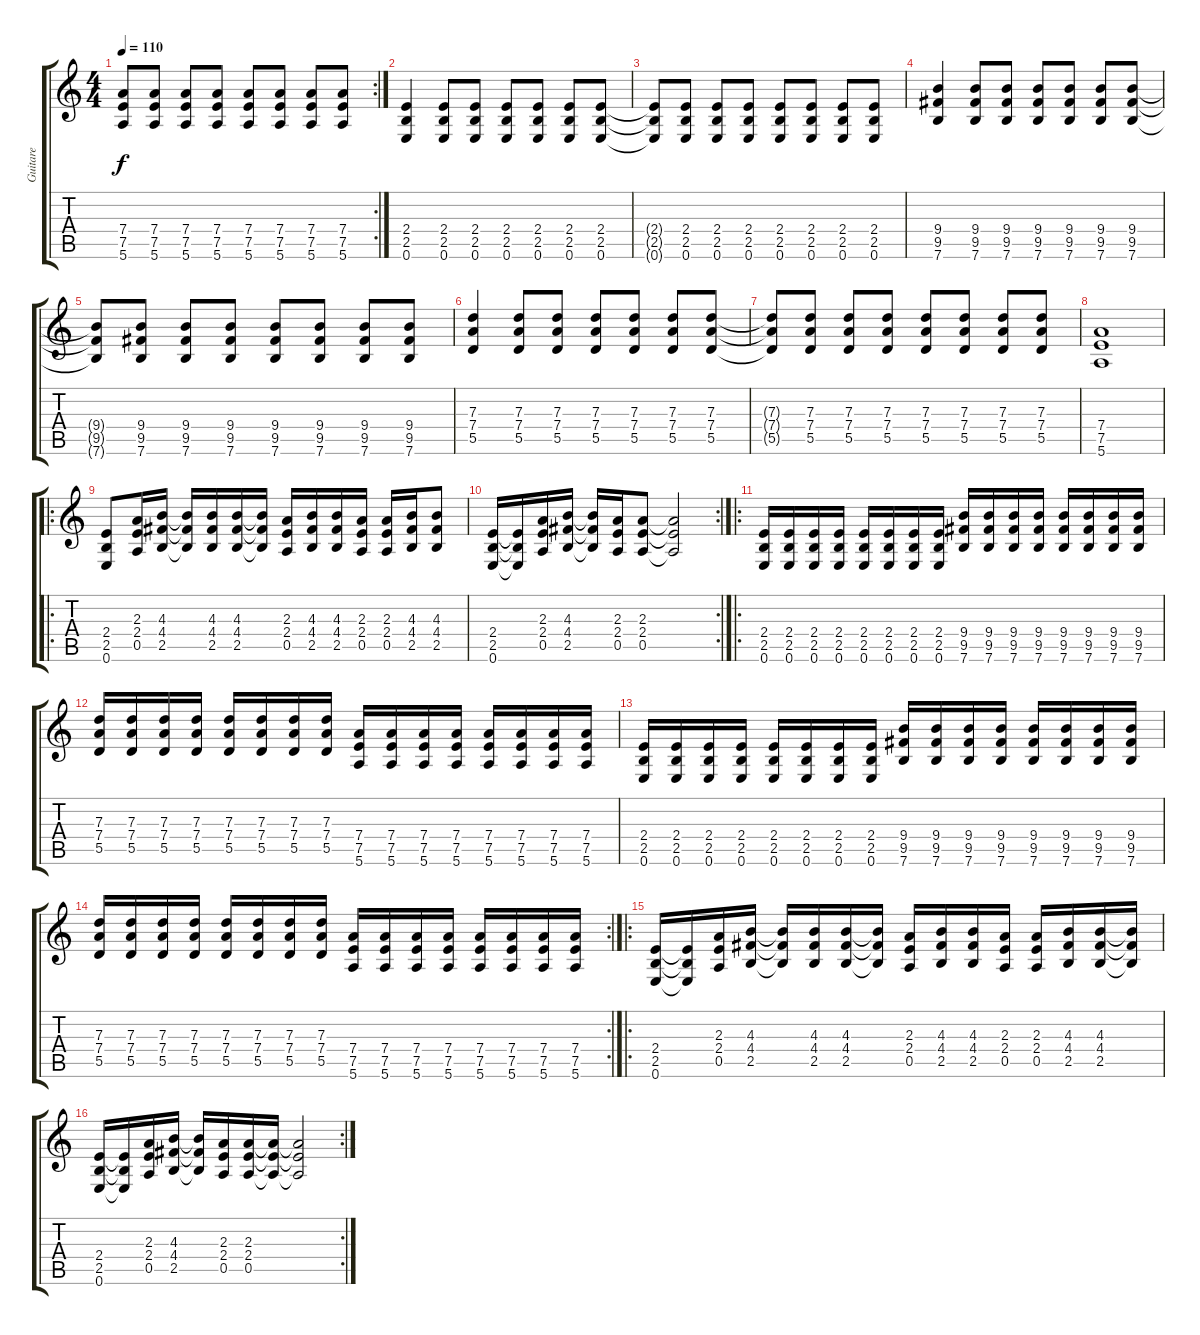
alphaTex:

\track ("Guitare" "Guitare") {instrument distortionguitar}
\staff {score tabs}
\tuning (E4 B3 G3 D3 A2 E2) {hide}
\rc 2
\ts (4 4)
\tempo 110
\clef g2
\ks c
(7.4{t} 7.5{t} 5.6{t}).8{dy f} (7.4 7.5 5.6).8 (7.4 7.5 5.6).8 (7.4 7.5 5.6).8 (7.4 7.5 5.6).8 (7.4 7.5 5.6).8 (7.4 7.5 5.6).8 (7.4 7.5 5.6).8 |
(2.4 2.5 0.6).4 (2.4 2.5 0.6).8 (2.4 2.5 0.6).8 (2.4 2.5 0.6).8 (2.4 2.5 0.6).8 (2.4 2.5 0.6).8 (2.4 2.5 0.6).8 |
(2.4{t} 2.5{t} 0.6{t}).8 (2.4 2.5 0.6).8 (2.4 2.5 0.6).8 (2.4 2.5 0.6).8 (2.4 2.5 0.6).8 (2.4 2.5 0.6).8 (2.4 2.5 0.6).8 (2.4 2.5 0.6).8 |
(9.4 9.5 7.6).4 (9.4 9.5 7.6).8 (9.4 9.5 7.6).8 (9.4 9.5 7.6).8 (9.4 9.5 7.6).8 (9.4 9.5 7.6).8 (9.4 9.5 7.6).8 |
(9.4{t} 9.5{t} 7.6{t}).8 (9.4 9.5 7.6).8 (9.4 9.5 7.6).8 (9.4 9.5 7.6).8 (9.4 9.5 7.6).8 (9.4 9.5 7.6).8 (9.4 9.5 7.6).8 (9.4 9.5 7.6).8 |
(7.3 7.4 5.5).4 (7.3 7.4 5.5).8 (7.3 7.4 5.5).8 (7.3 7.4 5.5).8 (7.3 7.4 5.5).8 (7.3 7.4 5.5).8 (7.3 7.4 5.5).8 |
(7.3{t} 7.4{t} 5.5{t}).8 (7.3 7.4 5.5).8 (7.3 7.4 5.5).8 (7.3 7.4 5.5).8 (7.3 7.4 5.5).8 (7.3 7.4 5.5).8 (7.3 7.4 5.5).8 (7.3 7.4 5.5).8 |
(7.4 7.5 5.6).1 |
\ro
(2.4 2.5 0.6).8 (2.3 2.4 0.5).16 (4.3 4.4 2.5).16 (4.3{t} 4.4{t} 2.5{t}).16 (4.3 4.4 2.5).16 (4.3 4.4 2.5).16 (4.3{t} 4.4{t} 2.5{t}).16 (2.3 2.4 0.5).16 (4.3 4.4 2.5).16 (4.3 4.4 2.5).16 (2.3 2.4 0.5).16 (2.3 2.4 0.5).16 (4.3 4.4 2.5).16 (4.3 4.4 2.5).8 |
\rc 2
(2.4 2.5 0.6).16 (2.4{t} 2.5{t} 0.6{t}).16 (2.3 2.4 0.5).16 (4.3 4.4 2.5).16 (4.3{t} 4.4{t} 2.5{t}).16 (2.3 2.4 0.5).16 (2.3 2.4 0.5).8 (2.3{t} 2.4{t} 0.5{t}).2 |
\ro
(2.4 2.5 0.6).16 (2.4 2.5 0.6).16 (2.4 2.5 0.6).16 (2.4 2.5 0.6).16 (2.4 2.5 0.6).16 (2.4 2.5 0.6).16 (2.4 2.5 0.6).16 (2.4 2.5 0.6).16 (9.4 9.5 7.6).16 (9.4 9.5 7.6).16 (9.4 9.5 7.6).16 (9.4 9.5 7.6).16 (9.4 9.5 7.6).16 (9.4 9.5 7.6).16 (9.4 9.5 7.6).16 (9.4 9.5 7.6).16 |
(7.3 7.4 5.5).16 (7.3 7.4 5.5).16 (7.3 7.4 5.5).16 (7.3 7.4 5.5).16 (7.3 7.4 5.5).16 (7.3 7.4 5.5).16 (7.3 7.4 5.5).16 (7.3 7.4 5.5).16 (7.4 7.5 5.6).16 (7.4 7.5 5.6).16 (7.4 7.5 5.6).16 (7.4 7.5 5.6).16 (7.4 7.5 5.6).16 (7.4 7.5 5.6).16 (7.4 7.5 5.6).16 (7.4 7.5 5.6).16 |
(2.4 2.5 0.6).16 (2.4 2.5 0.6).16 (2.4 2.5 0.6).16 (2.4 2.5 0.6).16 (2.4 2.5 0.6).16 (2.4 2.5 0.6).16 (2.4 2.5 0.6).16 (2.4 2.5 0.6).16 (9.4 9.5 7.6).16 (9.4 9.5 7.6).16 (9.4 9.5 7.6).16 (9.4 9.5 7.6).16 (9.4 9.5 7.6).16 (9.4 9.5 7.6).16 (9.4 9.5 7.6).16 (9.4 9.5 7.6).16 |
\rc 2
(7.3 7.4 5.5).16 (7.3 7.4 5.5).16 (7.3 7.4 5.5).16 (7.3 7.4 5.5).16 (7.3 7.4 5.5).16 (7.3 7.4 5.5).16 (7.3 7.4 5.5).16 (7.3 7.4 5.5).16 (7.4 7.5 5.6).16 (7.4 7.5 5.6).16 (7.4 7.5 5.6).16 (7.4 7.5 5.6).16 (7.4 7.5 5.6).16 (7.4 7.5 5.6).16 (7.4 7.5 5.6).16 (7.4 7.5 5.6).16 |
\ro
(2.4 2.5 0.6).16 (2.4{t} 2.5{t} 0.6{t}).16 (2.3 2.4 0.5).16 (4.3 4.4 2.5).16 (4.3{t} 4.4{t} 2.5{t}).16 (4.3 4.4 2.5).16 (4.3 4.4 2.5).16 (4.3{t} 4.4{t} 2.5{t}).16 (2.3 2.4 0.5).16 (4.3 4.4 2.5).16 (4.3 4.4 2.5).16 (2.3 2.4 0.5).16 (2.3 2.4 0.5).16 (4.3 4.4 2.5).16 (4.3 4.4 2.5).16 (4.3{t} 4.4{t} 2.5{t}).16 |
\rc 2
(2.4 2.5 0.6).16 (2.4{t} 2.5{t} 0.6{t}).16 (2.3 2.4 0.5).16 (4.3 4.4 2.5).16 (4.3{t} 4.4{t} 2.5{t}).16 (2.3 2.4 0.5).16 (2.3 2.4 0.5).16 (2.3{t} 2.4{t} 0.5{t}).16 (2.3{t} 2.4{t} 0.5{t}).2
